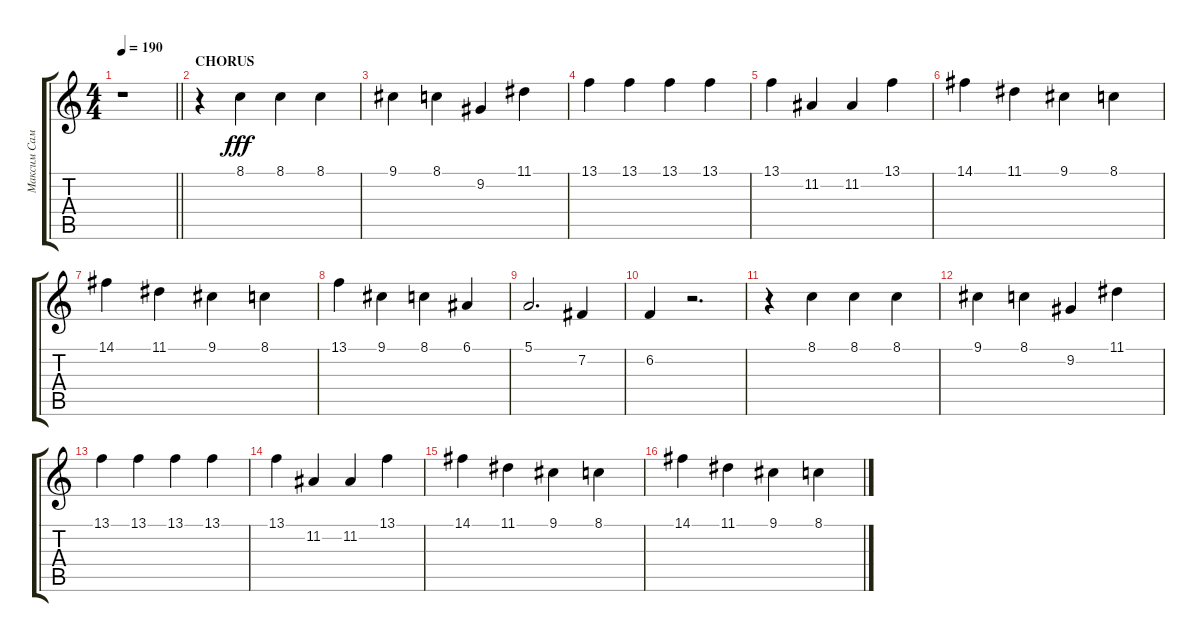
\track ("Максим Самосват" "Максим Сам") {instrument piccolo}
\staff {score tabs}
\tuning (E4 B3 G3 D3 A2 E2) {hide}
\ts (4 4)
\tempo 190
\clef g2
\barLineRight lightlight
\ks c
r.1{dy fff} |
\section ("" "CHORUS")
r.4 8.1.4 8.1.4 8.1.4 |
9.1.4 8.1.4 9.2.4 11.1.4 |
13.1.4 13.1.4 13.1.4 13.1.4 |
13.1.4 11.2.4 11.2.4 13.1.4 |
14.1.4 11.1.4 9.1.4 8.1.4 |
14.1.4 11.1.4 9.1.4 8.1.4 |
13.1.4 9.1.4 8.1.4 6.1.4 |
5.1.2{d} 7.2.4 |
6.2.4 r.2{d} |
r.4 8.1.4 8.1.4 8.1.4 |
9.1.4 8.1.4 9.2.4 11.1.4 |
13.1.4 13.1.4 13.1.4 13.1.4 |
13.1.4 11.2.4 11.2.4 13.1.4 |
14.1.4 11.1.4 9.1.4 8.1.4 |
14.1.4 11.1.4 9.1.4 8.1.4
